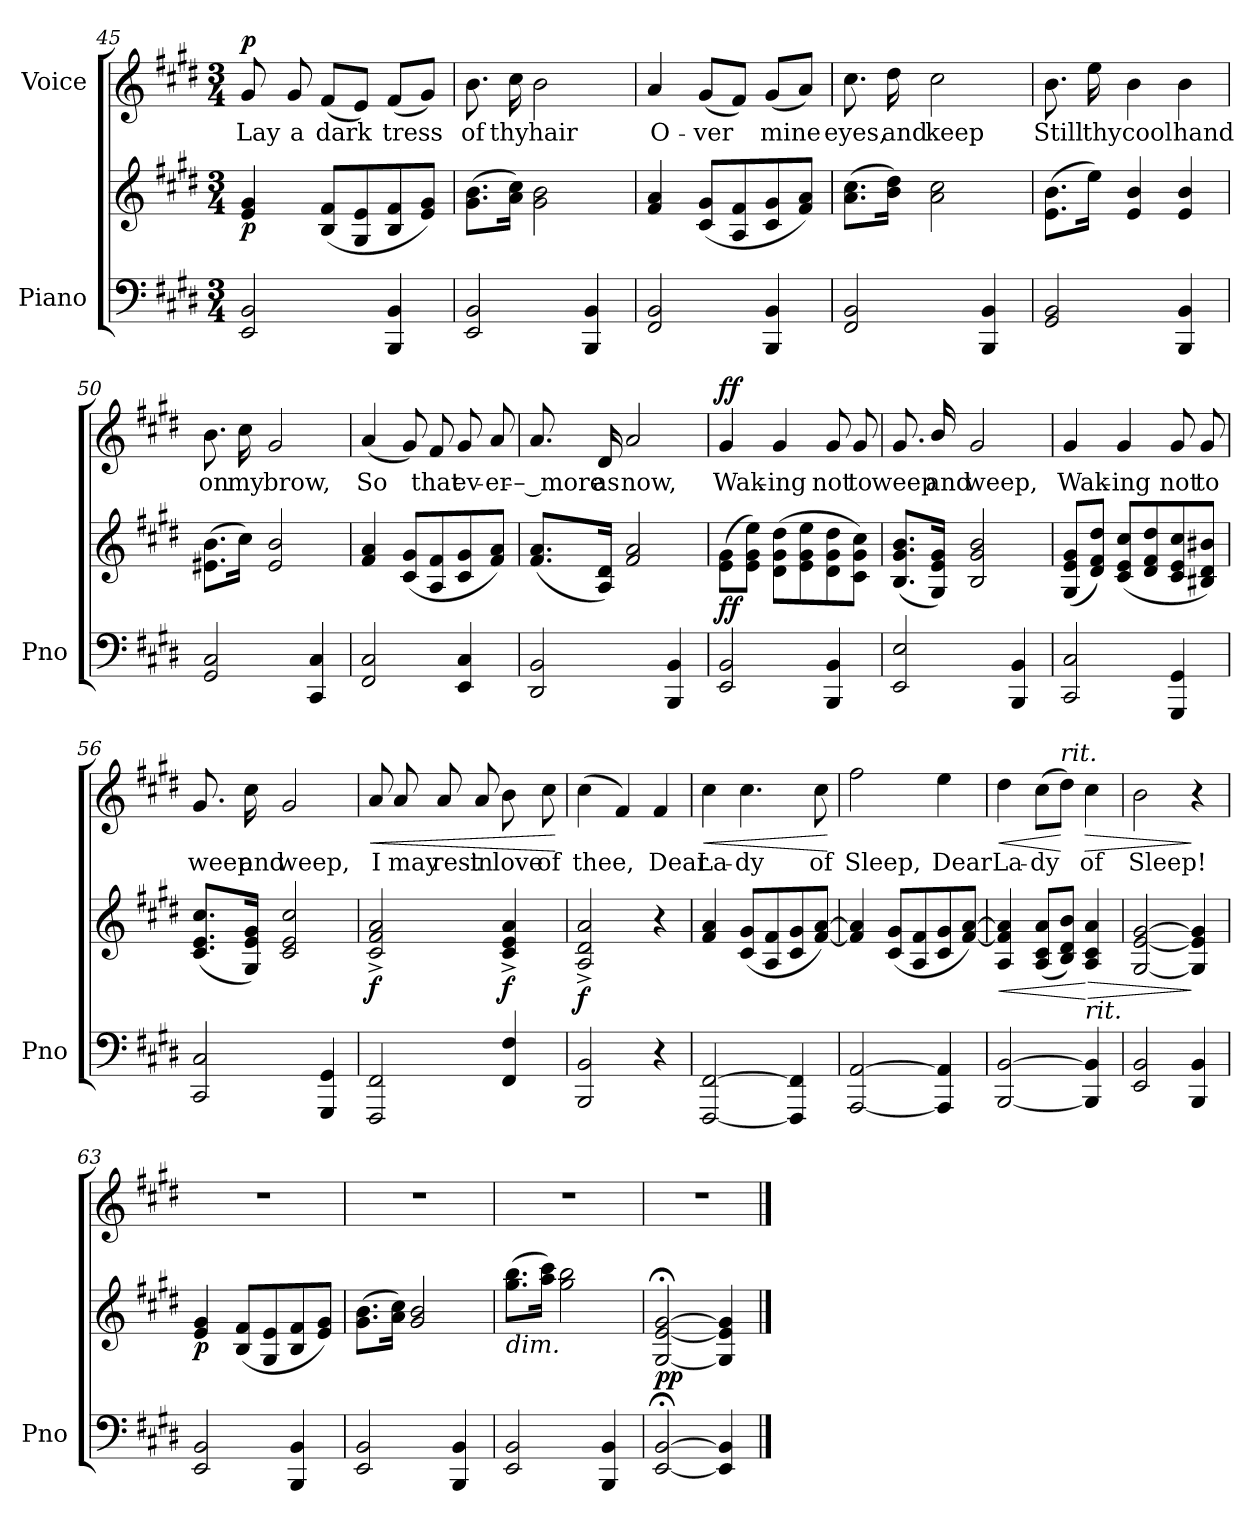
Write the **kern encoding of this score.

**kern	**kern	**dynam	**kern	**text	**dynam
*part2	*part2	*part2	*part1	*part1	*part1
*staff3	*staff2	*staff2/3	*staff1	*staff1	*staff1
*I"Piano	*	*	*I"Voice	*	*
*I'Pno	*	*	*	*	*
*clefF4	*clefG2	*	*clefG2	*	*
*k[f#c#g#d#]	*k[f#c#g#d#]	*	*k[f#c#g#d#]	*	*
*M3/4	*M3/4	*	*M3/4	*	*
=45	=45	=45	=45	=45	=45
!	!	!LO:DY:b	!	!	!LO:DY:a
2EE/ 2BB/	4e/ 4g#/	p	8g#/	Lay	p
.	.	.	8g#/	a	.
.	(8B/ 8f#/L	.	(8f#/L	dark	.
.	8G#/ 8e/	.	8e/J)	.	.
4BBB/ 4BB/	8B/ 8f#/	.	(8f#/L	tress	.
.	8e/ 8g#/J)	.	8g#/J)	.	.
=46	=46	=46	=46	=46	=46
2EE/ 2BB/	(8.g#\ 8.b\L	.	8.b\	of	.
.	16a\ 16cc#\Jk)	.	16cc#\	thy	.
.	2g#\ 2b\	.	2b\	hair	.
4BBB/ 4BB/	.	.	.	.	.
=47	=47	=47	=47	=47	=47
2FF#/ 2BB/	4f#/ 4a/	.	4a/	O-	.
.	(8c#/ 8g#/L	.	(8g#/L	-ver	.
.	8A/ 8f#/	.	8f#/J)	.	.
4BBB/ 4BB/	8c#/ 8g#/	.	(8g#/L	mine	.
.	8f#/ 8a/J)	.	8a/J)	.	.
=48	=48	=48	=48	=48	=48
2FF#/ 2BB/	(8.a\ 8.cc#\L	.	8.cc#\	eyes,	.
.	16b\ 16dd#\Jk)	.	16dd#\	and	.
.	2a\ 2cc#\	.	2cc#\	keep	.
4BBB/ 4BB/	.	.	.	.	.
=49	=49	=49	=49	=49	=49
2GG#/ 2BB/	(8.e\ 8.b\L	.	8.b\	Still	.
.	16ee\Jk)	.	16ee\	thy	.
.	4e/ 4b/	.	4b\	cool	.
4BBB/ 4BB/	4e/ 4b/	.	4b\	hand	.
=50	=50	=50	=50	=50	=50
2GG#/ 2C#/	(8.e#X\ 8.b\L	.	8.b\	on	.
.	16cc#\Jk)	.	16cc#\	my	.
.	2e#/ 2b/	.	2g#/	brow,	.
4CC#/ 4C#/	.	.	.	.	.
=51	=51	=51	=51	=51	=51
2FF#/ 2C#/	4f#/ 4a/	.	(4a/	So	.
.	(8c#/ 8g#/L	.	8g#/)	.	.
.	8A/ 8f#/	.	8f#/	that	.
4EE/ 4C#/	8c#/ 8g#/	.	8g#/	ev-	.
.	8f#/ 8a/J)	.	8a/	-er-	.
=52	=52	=52	=52	=52	=52
2DD#/ 2BB/	(8.f#/ 8.a/L	.	8.a/	-– more	.
.	16A/ 16d#/Jk)	.	16d#/	as	.
.	2f#/ 2a/	.	2a/	now,	.
4BBB/ 4BB/	.	.	.	.	.
=53	=53	=53	=53	=53	=53
!	!	!LO:DY:b	!	!	!LO:DY:a
2EE/ 2BB/	(8e\ 8g#\L	ff	4g#/	Wak-	ff
.	8e\ 8g#\ 8ee\J)	.	.	.	.
.	(8d#\ 8g#\ 8dd#\L	.	4g#/	-ing	.
.	8e\ 8g#\ 8ee\	.	.	.	.
4BBB/ 4BB/	8d#\ 8g#\ 8dd#\	.	8g#/	not	.
.	8c#\ 8g#\ 8cc#\J)	.	8g#/	to	.
=54	=54	=54	=54	=54	=54
2EE/ 2E/	(8.B/ 8.g#/ 8.b/L	.	8.g#/	weep	.
.	16G#/ 16e/ 16g#/Jk)	.	16b/	and	.
.	2B/ 2g#/ 2b/	.	2g#/	weep,	.
4BBB/ 4BB/	.	.	.	.	.
=55	=55	=55	=55	=55	=55
2CC#/ 2C#/	(8G#/ 8e/ 8g#/L	.	4g#/	Wak-	.
.	8d#/ 8f#/ 8dd#/J)	.	.	.	.
.	(8c#/ 8e/ 8cc#/L	.	4g#/	-ing	.
.	8d#/ 8f#/ 8dd#/	.	.	.	.
4GGG#/ 4GG#/	8c#/ 8e/ 8cc#/	.	8g#/	not	.
.	8B#X/ 8d#/ 8b#X/J)	.	8g#/	to	.
=56	=56	=56	=56	=56	=56
2CC#/ 2C#/	(8.c#/ 8.e/ 8.cc#/L	.	8.g#/	weep	.
.	16G#/ 16e/ 16g#/Jk)	.	16cc#\	and	.
.	2c#/ 2e/ 2cc#/	.	2g#/	weep,	.
4GGG#/ 4GG#/	.	.	.	.	.
=57	=57	=57	=57	=57	=57
!	!	!LO:DY:b	!	!	!LO:HP:b
2FFF#/ 2FF#/	2c#/^> 2f#/^> 2a/^>	f	8a/	I	<
.	.	.	8a/	may	.
.	.	.	8a/	rest	.
.	.	.	8a/	in	.
!	!	!LO:DY:b	!	!	!
4FF#/ 4F#/	4c#/^> 4e/^> 4a/^>	f	8b\	love	.
.	.	.	8cc#\	of	.
.	.	.	.	.	[
=58	=58	=58	=58	=58	=58
!	!	!LO:DY:b	!	!	!
2BBB/ 2BB/	2A/^> 2d#/^> 2a/^>	f	(4cc#\	thee,	.
.	.	.	4f#/)	.	.
4r	4r	.	4f#/	Dear	.
=59	=59	=59	=59	=59	=59
!	!	!	!	!	!LO:HP:b
[2FFF#/ [2FF#/	4f#/ 4a/	.	4cc#\	La-	<
.	(8c#/ 8g#/L	.	4.cc#\	-dy	.
.	8A/ 8f#/	.	.	.	.
4FFF#/] 4FF#/]	8c#/ 8g#/	.	.	.	.
.	[8f#/ [8a/J)	.	8cc#\	of	.
.	.	.	.	.	[
=60	=60	=60	=60	=60	=60
[2AAA/ [2AA/	4f#/] 4a/]	.	2ff#\	Sleep,	.
.	(8c#/ 8g#/L	.	.	.	.
.	8A/ 8f#/	.	.	.	.
4AAA/] 4AA/]	8c#/ 8g#/	.	4ee\	Dear	.
.	[8f#/ [8a/J)	.	.	.	.
=61	=61	=61	=61	=61	=61
!	!	!LO:HP:b	!	!	!LO:HP:b
[2BBB/ [2BB/	4A/ 4f#/] 4a/]	<	4dd#\	La-	<
.	(8A/ 8c#/ 8a/L	.	(8cc#\L	-dy	.
!	!	!	!LO:TX:i:t=rit.	!	!
.	8B/ 8d#/ 8b/J)	.	8dd#\J)	.	[
!LO:TX:i:t=rit.	!	!	!	!	!
!	!	!LO:HP:n=1:b	!	!	!LO:HP:b
4BBB/] 4BB/]	4A/ 4c#/ 4a/	[ >	4cc#\	of	>
=62	=62	=62	=62	=62	=62
2EE/ 2BB/	[2G#/ [2e/ [2g#/	.	2b\	Sleep!	.
4BBB/ 4BB/	4G#/] 4e/] 4g#/]	]	4r	.	]
=63	=63	=63	=63	=63	=63
!	!	!LO:DY:b	!	!	!
2EE/ 2BB/	4e/ 4g#/	p	2.r	.	.
.	(8B/ 8f#/L	.	.	.	.
.	8G#/ 8e/	.	.	.	.
4BBB/ 4BB/	8B/ 8f#/	.	.	.	.
.	8e/ 8g#/J)	.	.	.	.
=64	=64	=64	=64	=64	=64
2EE/ 2BB/	(8.g#\ 8.b\L	.	2.r	.	.
.	16a\ 16cc#\Jk)	.	.	.	.
.	2g#/ 2b/	.	.	.	.
4BBB/ 4BB/	.	.	.	.	.
=65	=65	=65	=65	=65	=65
!	!LO:TX:b:i:t=dim.	!	!	!	!
2EE/ 2BB/	(8.gg#\ 8.bb\L	.	2.r	.	.
.	16aa\ 16ccc#\Jk)	.	.	.	.
.	2gg#\ 2bb\	.	.	.	.
4BBB/ 4BB/	.	.	.	.	.
=66	=66	=66	=66	=66	=66
!	!	!LO:DY:b	!	!	!
[2EE/; [2BB/;	[2G#/;< [2e/;< [2g#/;<	pp	2.r	.	.
4EE/] 4BB/]	4G#/] 4e/] 4g#/]	.	.	.	.
==	==	==	==	==	==
*-	*-	*-	*-	*-	*-
